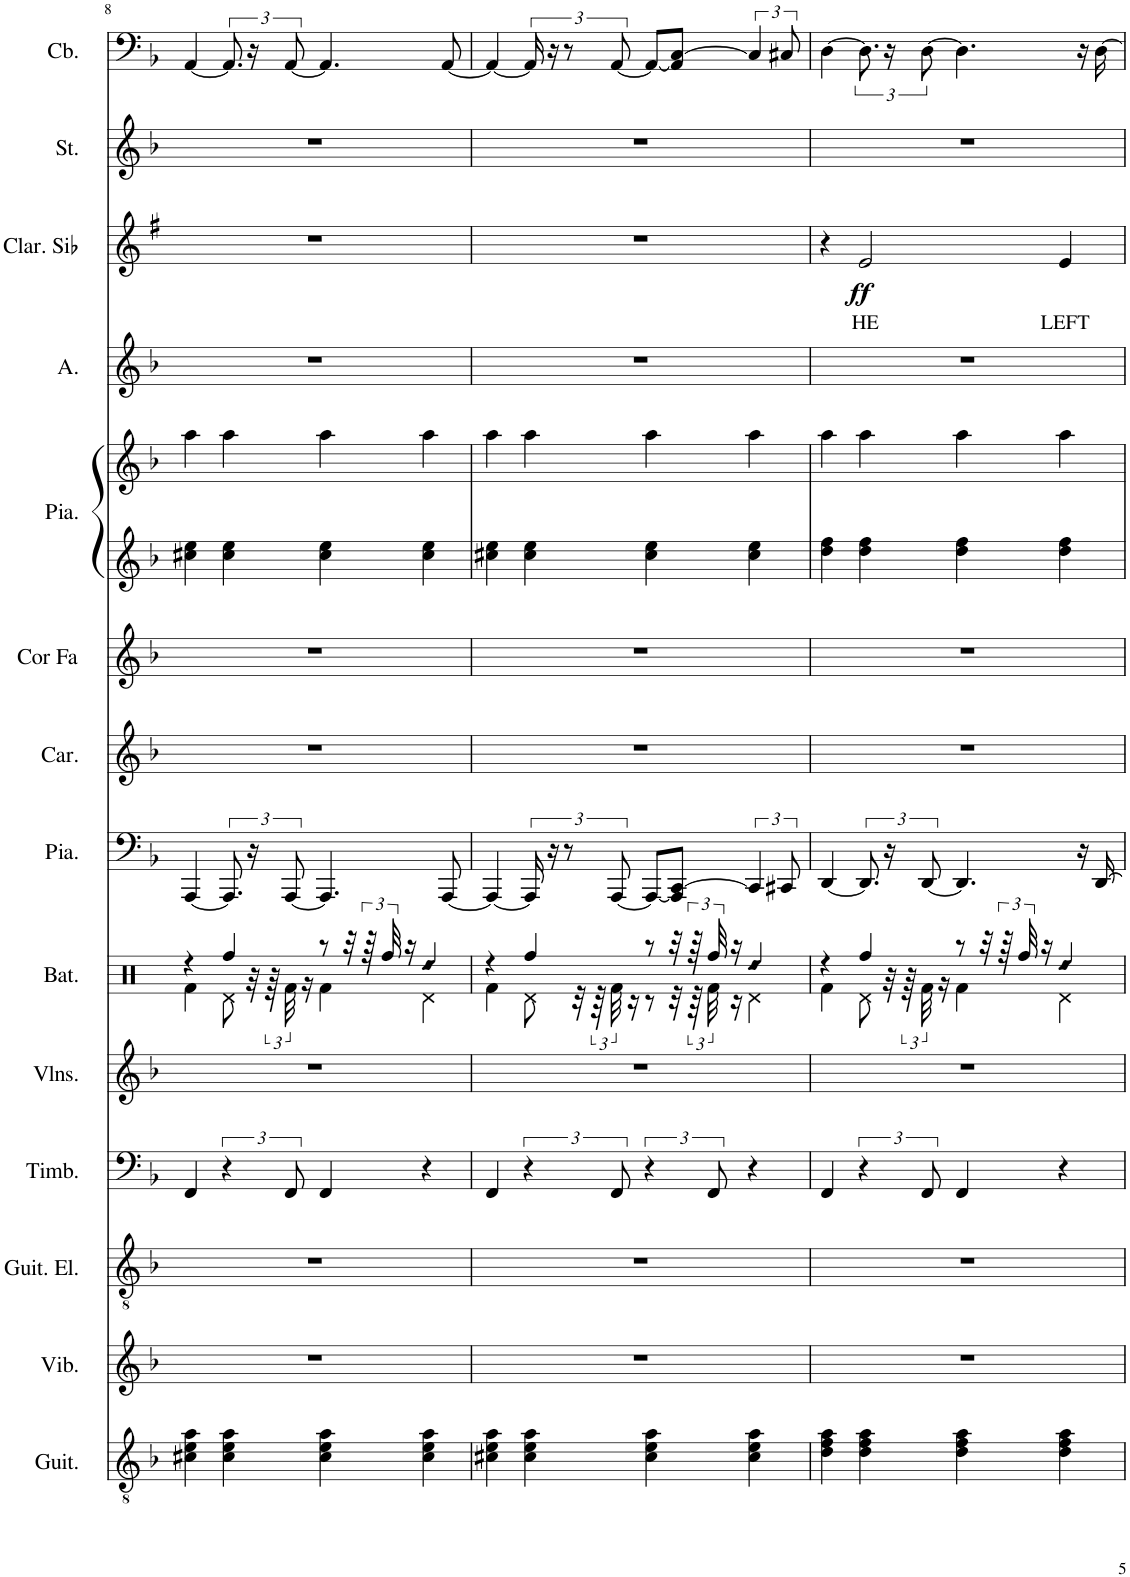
**kern	**kern	**kern	**kern	**kern	**kern	**kern	**kern	**kern	**kern	**kern	**kern	**kern	**text	**dynam	**kern	**kern
*part14	*part13	*part12	*part11	*part10	*part9	*part8	*part7	*part6	*part5	*part5	*part4	*part3	*part3	*part3	*part2	*part1
*staff15	*staff14	*staff13	*staff12	*staff11	*staff10	*staff9	*staff8	*staff7	*staff6	*staff5	*staff4	*staff3	*staff3	*staff3	*staff2	*staff1
*I"Guitare acoustique, Acoustic Guitar (steel)	*I"Vibraphone, Vibraphone	*I"Guitare électrique, Electric Guitar (clean)	*I"Timbales, Timpani Ensemble	*I"Violons, String Ensemble 1	*I"Batterie, Drums	*I"Piano, Bright Acoustic Piano	*I"Carillon, Tubular Bells	*I"Cor en Fa, French Horn	*I"Piano, Acoustic Grand Piano	*	*I"Alto, Choir Aahs	*I"Clarinette en Sib	*	*	*I"Cordes, String Ensemble 2	*I"Contrebasse, Acoustic Bass
*I'Guit.	*I'Vib.	*I'Guit. El.	*I'Timb.	*I'Vlns.	*I'Bat.	*I'Pia.	*I'Car.	*I'Cor Fa	*I'Pia.	*	*I'A.	*I'Clar. Sib	*	*	*I'St.	*I'Cb.
!!LO:PB:g=z
*clefGv2	*clefG2	*clefGv2	*clefF4	*clefG2	*clefX	*clefF4	*clefG2	*clefG2	*clefG2	*clefG2	*clefG2	*clefG2	*	*	*clefG2	*clefF4
*	*	*	*	*	*	*	*	*Trd4c7	*	*	*	*Trd1c2	*	*	*	*Trd7c12
*k[b-]	*k[b-]	*k[b-]	*k[b-]	*k[b-]	*k[]	*k[b-]	*k[b-]	*k[b-]	*k[b-]	*k[b-]	*k[b-]	*k[f#]	*	*	*k[b-]	*k[b-]
*M4/4	*M4/4	*M4/4	*M4/4	*M4/4	*M4/4	*M4/4	*M4/4	*M4/4	*M4/4	*M4/4	*M4/4	*M4/4	*	*	*M4/4	*M4/4
=8	=8	=8	=8	=8	=8	=8	=8	=8	=8	=8	=8	=8	=8	=8	=8	=8
*	*	*	*	*	*^	*	*	*	*	*	*	*	*	*	*	*
4c#X\ 4e\ 4a\	1r	1r	4FF/	1r	4r	4Rf\	[4AAA/	1r	1r	4cc#X\ 4ee\	4aa\	1r	1r	.	.	1r	[4AA/
4c#\ 4e\ 4a\	.	.	6r	.	4Rff/	8Rd\	12.AAA/]	.	.	4cc#\ 4ee\	4aa\	.	.	.	.	.	12.AA/]
.	.	.	.	.	.	32r	24r	.	.	.	.	.	.	.	.	.	24r
.	.	.	.	.	.	96r	.	.	.	.	.	.	.	.	.	.	.
.	.	.	12FF/	.	.	48Rf\	[12AAA/	.	.	.	.	.	.	.	.	.	[12AA/
.	.	.	.	.	.	16r	.	.	.	.	.	.	.	.	.	.	.
4c#\ 4e\ 4a\	.	.	4FF/	.	8r	4Rf\	4.AAA/]	.	.	4cc#\ 4ee\	4aa\	.	.	.	.	.	4.AA/]
.	.	.	.	.	32r	.	.	.	.	.	.	.	.	.	.	.	.
.	.	.	.	.	96r	.	.	.	.	.	.	.	.	.	.	.	.
.	.	.	.	.	48Rff/	.	.	.	.	.	.	.	.	.	.	.	.
.	.	.	.	.	16r	.	.	.	.	.	.	.	.	.	.	.	.
!	!	!	!	!	!LO:N:head=diamond	!	!	!	!	!	!	!	!	!	!	!	!
4c#\ 4e\ 4a\	.	.	4r	.	4Rdd/	4Rd\	.	.	.	4cc#\ 4ee\	4aa\	.	.	.	.	.	.
.	.	.	.	.	.	.	[8AAA/	.	.	.	.	.	.	.	.	.	[8AA/
=9	=9	=9	=9	=9	=9	=9	=9	=9	=9	=9	=9	=9	=9	=9	=9	=9	=9
4c#X\ 4e\ 4a\	1r	1r	4FF/	1r	4r	4Rf\	4AAA/_	1r	1r	4cc#X\ 4ee\	4aa\	1r	1r	.	.	1r	4AA/_
4c#\ 4e\ 4a\	.	.	6r	.	4Rff/	8Rd\	24AAA/]	.	.	4cc#\ 4ee\	4aa\	.	.	.	.	.	24AA/]
.	.	.	.	.	.	.	24r	.	.	.	.	.	.	.	.	.	24r
.	.	.	.	.	.	.	12r	.	.	.	.	.	.	.	.	.	12r
.	.	.	.	.	.	32r	.	.	.	.	.	.	.	.	.	.	.
.	.	.	.	.	.	96r	.	.	.	.	.	.	.	.	.	.	.
.	.	.	12FF/	.	.	48Rf\	[12AAA/	.	.	.	.	.	.	.	.	.	[12AA/
.	.	.	.	.	.	16r	.	.	.	.	.	.	.	.	.	.	.
4c#\ 4e\ 4a\	.	.	6r	.	8r	8r	8AAA/L_	.	.	4cc#\ 4ee\	4aa\	.	.	.	.	.	8AA/L_
.	.	.	.	.	32r	32r	8AAA/] [8CC/J	.	.	.	.	.	.	.	.	.	8AA/] [8C/J
.	.	.	.	.	96r	96r	.	.	.	.	.	.	.	.	.	.	.
.	.	.	12FF/	.	48Rff/	48Rf\	.	.	.	.	.	.	.	.	.	.	.
.	.	.	.	.	16r	16r	.	.	.	.	.	.	.	.	.	.	.
!	!	!	!	!	!LO:N:head=diamond	!	!	!	!	!	!	!	!	!	!	!	!
4c#\ 4e\ 4a\	.	.	4r	.	4Rdd/	4Rd\	6CC/]	.	.	4cc#\ 4ee\	4aa\	.	.	.	.	.	6C/]
.	.	.	.	.	.	.	12CC#X/	.	.	.	.	.	.	.	.	.	12C#X/
=10	=10	=10	=10	=10	=10	=10	=10	=10	=10	=10	=10	=10	=10	=10	=10	=10	=10
4d\ 4f\ 4a\	1r	1r	4FF/	1r	4r	4Rf\	[4DD/	1r	1r	4dd\ 4ff\	4aa\	1r	4r	.	.	1r	[4D\
!	!	!	!	!	!	!	!	!	!	!	!	!	!	!LO:LY:b	!LO:DY:b	!	!
4d\ 4f\ 4a\	.	.	6r	.	4Rff/	8Rd\	12.DD/]	.	.	4dd\ 4ff\	4aa\	.	2e/	HE	ff	.	12.D\]
.	.	.	.	.	.	32r	24r	.	.	.	.	.	.	.	.	.	24r
.	.	.	.	.	.	96r	.	.	.	.	.	.	.	.	.	.	.
.	.	.	12FF/	.	.	48Rf\	[12DD/	.	.	.	.	.	.	.	.	.	[12D\
.	.	.	.	.	.	16r	.	.	.	.	.	.	.	.	.	.	.
4d\ 4f\ 4a\	.	.	4FF/	.	8r	4Rf\	4.DD/]	.	.	4dd\ 4ff\	4aa\	.	.	.	.	.	4.D\]
.	.	.	.	.	32r	.	.	.	.	.	.	.	.	.	.	.	.
.	.	.	.	.	96r	.	.	.	.	.	.	.	.	.	.	.	.
.	.	.	.	.	48Rff/	.	.	.	.	.	.	.	.	.	.	.	.
.	.	.	.	.	16r	.	.	.	.	.	.	.	.	.	.	.	.
!	!	!	!	!	!LO:N:head=diamond	!	!	!	!	!	!	!	!	!LO:LY:b	!	!	!
4d\ 4f\ 4a\	.	.	4r	.	4Rdd/	4Rd\	.	.	.	4dd\ 4ff\	4aa\	.	4e/	LEFT	.	.	.
.	.	.	.	.	.	.	16r	.	.	.	.	.	.	.	.	.	16r
.	.	.	.	.	.	.	[16DD/	.	.	.	.	.	.	.	.	.	[16D\
*	*	*	*	*	*v	*v	*	*	*	*	*	*	*	*	*	*	*
=	=	=	=	=	=	=	=	=	=	=	=	=	=	=	=	=
*-	*-	*-	*-	*-	*-	*-	*-	*-	*-	*-	*-	*-	*-	*-	*-	*-
